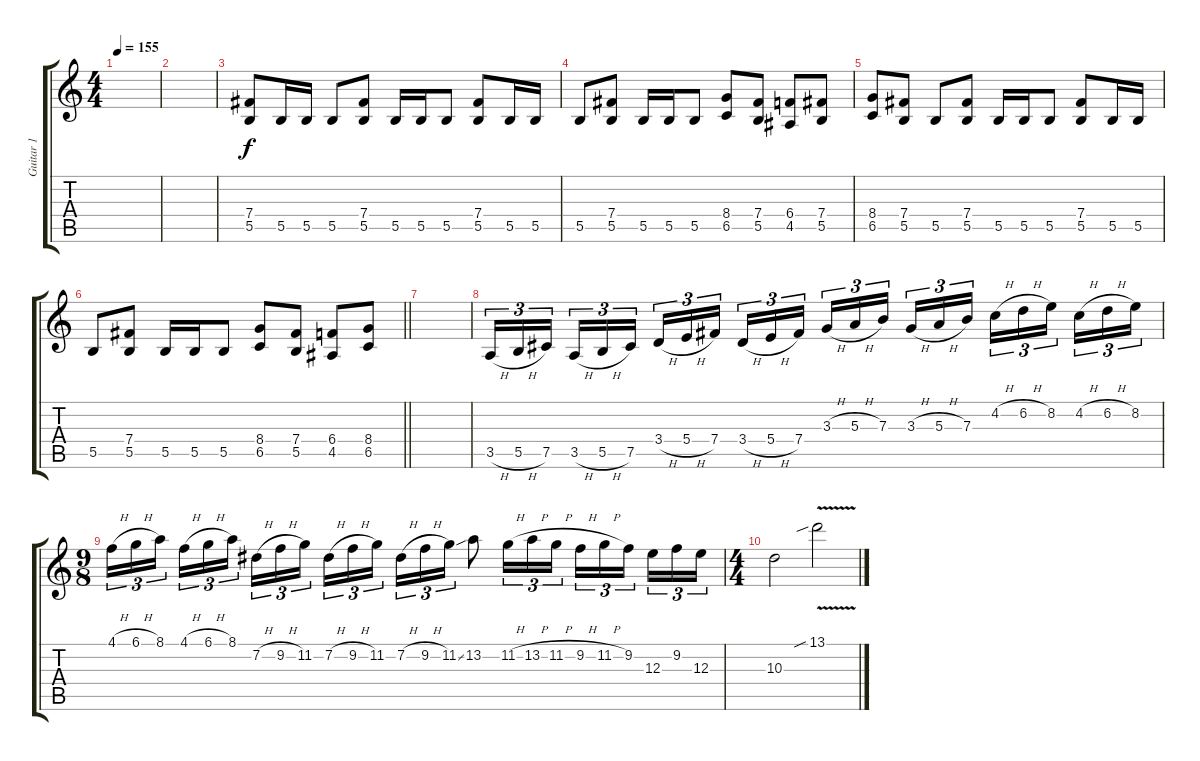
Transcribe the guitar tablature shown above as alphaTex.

\track ("Guitar 1" "Guitar 1") {instrument distortionguitar}
\staff {score tabs}
\tuning (Db4 Ab3 E3 B2 Gb2 B1) {hide}
\ts (4 4)
\tempo 155
\clef g2
\ks c
|
|
(7.4 5.5).8 5.5.16 5.5.16 5.5.8 (7.4 5.5).8 5.5.16 5.5.16 5.5.8 (7.4 5.5).8 5.5.16 5.5.16 |
5.5.8 (7.4 5.5).8 5.5.16 5.5.16 5.5.8 (8.4 6.5).8 (7.4 5.5).8 (6.4 4.5).8 (7.4 5.5).8 |
(8.4 6.5).8 (7.4 5.5).8 5.5.8 (7.4 5.5).8 5.5.16 5.5.16 5.5.8 (7.4 5.5).8 5.5.16 5.5.16 |
\barLineRight lightlight
5.5.8 (7.4 5.5).8 5.5.16 5.5.16 5.5.8 (8.4 6.5).8 (7.4 5.5).8 (6.4 4.5).8 (8.4 6.5).8 |
|
3.5{h}.16{tu (3 2)} 5.5{h}.16{tu (3 2)} 7.5.16{tu (3 2) beam splitsecondary} 3.5{h}.16{tu (3 2)} 5.5{h}.16{tu (3 2)} 7.5.16{tu (3 2)} 3.4{h}.16{tu (3 2)} 5.4{h}.16{tu (3 2)} 7.4.16{tu (3 2) beam splitsecondary} 3.4{h}.16{tu (3 2)} 5.4{h}.16{tu (3 2)} 7.4.16{tu (3 2)} 3.3{h}.16{tu (3 2)} 5.3{h}.16{tu (3 2)} 7.3.16{tu (3 2) beam splitsecondary} 3.3{h}.16{tu (3 2)} 5.3{h}.16{tu (3 2)} 7.3.16{tu (3 2)} 4.2{h}.16{tu (3 2)} 6.2{h}.16{tu (3 2)} 8.2.16{tu (3 2) beam splitsecondary} 4.2{h}.16{tu (3 2)} 6.2{h}.16{tu (3 2)} 8.2.16{tu (3 2)} |
\ts (9 8)
4.1{h}.16{tu (3 2)} 6.1{h}.16{tu (3 2)} 8.1.16{tu (3 2) beam splitsecondary} 4.1{h}.16{tu (3 2)} 6.1{h}.16{tu (3 2)} 8.1.16{tu (3 2) beam splitsecondary} 7.2{h}.16{tu (3 2)} 9.2{h}.16{tu (3 2)} 11.2.16{tu (3 2)} 7.2{h}.16{tu (3 2)} 9.2{h}.16{tu (3 2)} 11.2.16{tu (3 2) beam splitsecondary} 7.2{h}.16{tu (3 2)} 9.2{h}.16{tu (3 2)} 11.2{ss}.16{tu (3 2)} 13.2.8 11.2{h}.16{tu (3 2)} 13.2{h}.16{tu (3 2)} 11.2{h}.16{tu (3 2) beam splitsecondary} 9.2{h}.16{tu (3 2)} 11.2{h}.16{tu (3 2)} 9.2.16{tu (3 2) beam splitsecondary} 12.3.16{tu (3 2)} 9.2.16{tu (3 2)} 12.3.16{tu (3 2)} |
\ts (4 4)
10.3.2 13.1{v sib}.2
